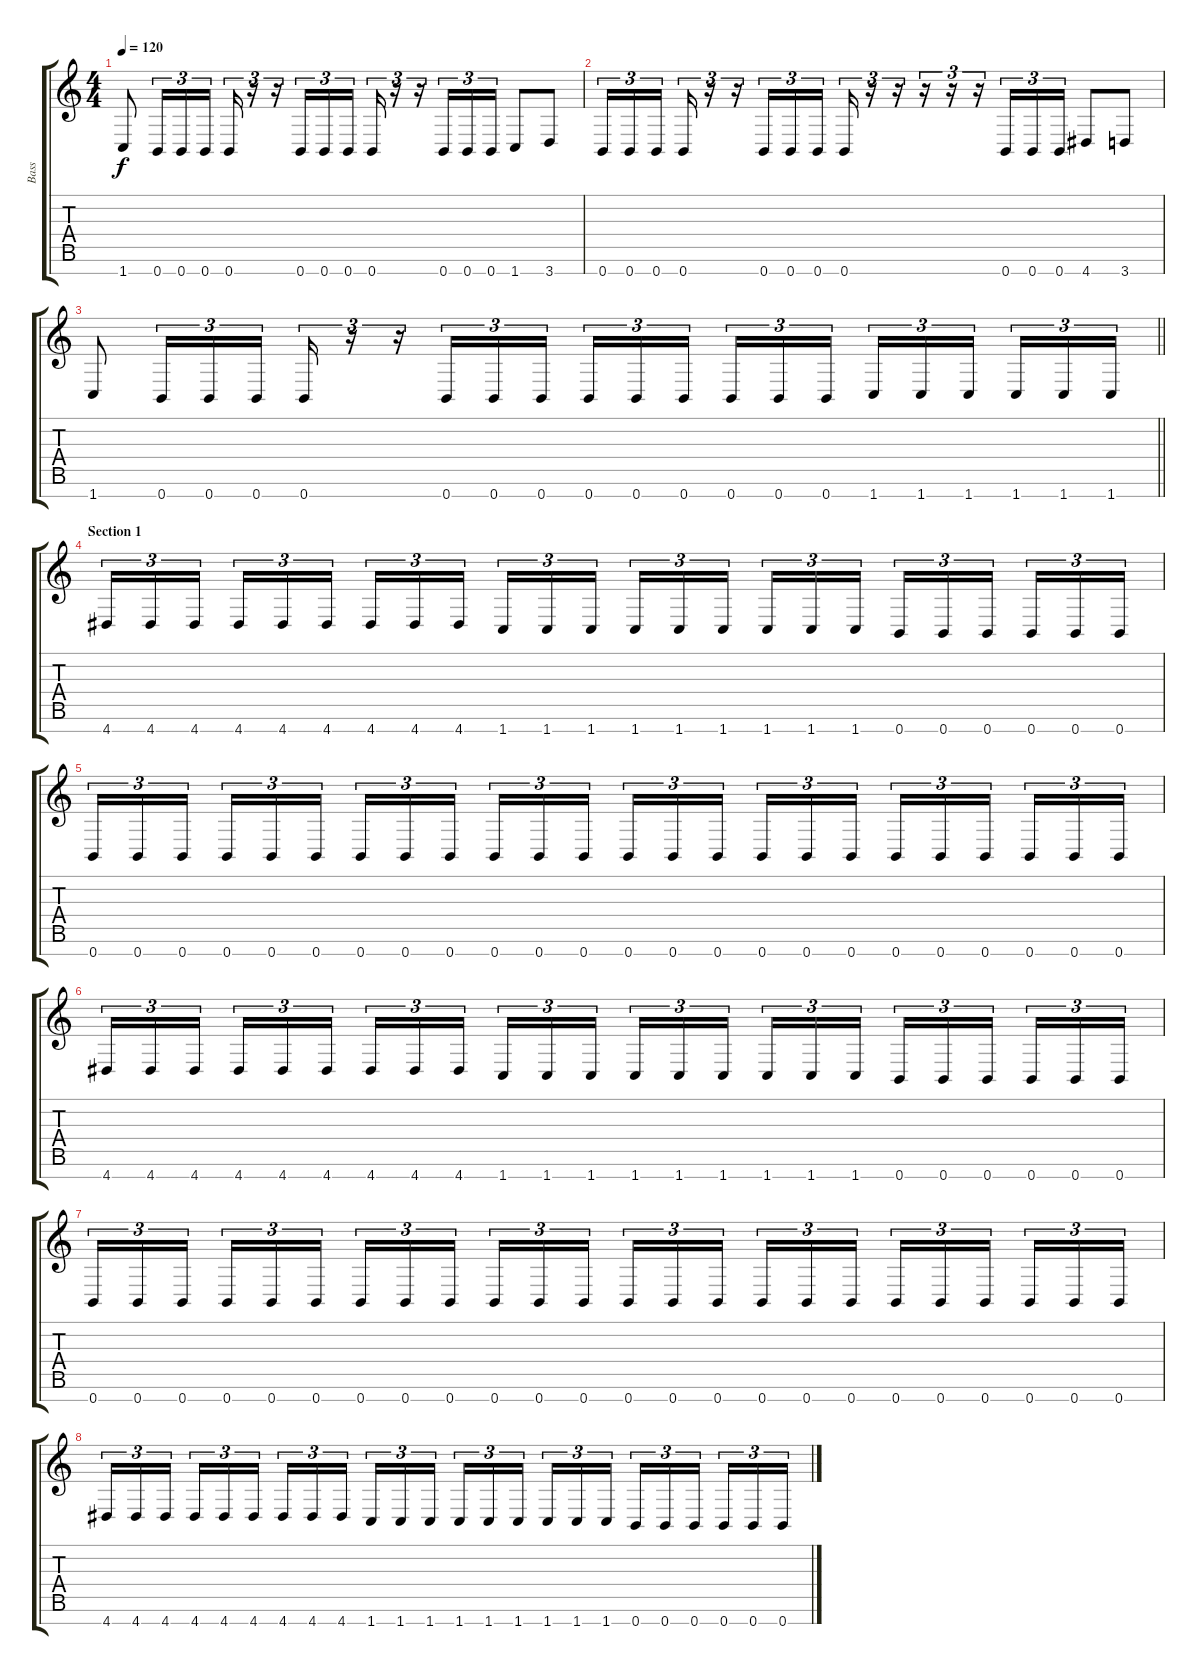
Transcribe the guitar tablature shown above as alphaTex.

\track ("Bass" "Bass") {instrument electricbasspick}
\staff {score tabs}
\tuning (E4 B3 G3 D3 A2 E2 B1) {hide}
\ts (4 4)
\tempo 120
\clef g2
\ks c
1.7.8{dy f} 0.7.16{tu (3 2)} 0.7.16{tu (3 2)} 0.7.16{tu (3 2)} 0.7.16{tu (3 2)} r.16{tu (3 2)} r.16{tu (3 2)} 0.7.16{tu (3 2)} 0.7.16{tu (3 2)} 0.7.16{tu (3 2)} 0.7.16{tu (3 2)} r.16{tu (3 2)} r.16{tu (3 2)} 0.7.16{tu (3 2)} 0.7.16{tu (3 2)} 0.7.16{tu (3 2)} 1.7.8 3.7.8 |
0.7.16{tu (3 2)} 0.7.16{tu (3 2)} 0.7.16{tu (3 2) beam splitsecondary} 0.7.16{tu (3 2)} r.16{tu (3 2)} r.16{tu (3 2)} 0.7.16{tu (3 2)} 0.7.16{tu (3 2)} 0.7.16{tu (3 2) beam splitsecondary} 0.7.16{tu (3 2)} r.16{tu (3 2)} r.16{tu (3 2)} r.16{tu (3 2)} r.16{tu (3 2)} r.16{tu (3 2)} 0.7.16{tu (3 2)} 0.7.16{tu (3 2)} 0.7.16{tu (3 2)} 4.7.8 3.7.8 |
\barLineRight lightlight
1.7.8 0.7.16{tu (3 2)} 0.7.16{tu (3 2)} 0.7.16{tu (3 2)} 0.7.16{tu (3 2)} r.16{tu (3 2)} r.16{tu (3 2)} 0.7.16{tu (3 2)} 0.7.16{tu (3 2)} 0.7.16{tu (3 2)} 0.7.16{tu (3 2)} 0.7.16{tu (3 2)} 0.7.16{tu (3 2) beam splitsecondary} 0.7.16{tu (3 2)} 0.7.16{tu (3 2)} 0.7.16{tu (3 2)} 1.7.16{tu (3 2)} 1.7.16{tu (3 2)} 1.7.16{tu (3 2) beam splitsecondary} 1.7.16{tu (3 2)} 1.7.16{tu (3 2)} 1.7.16{tu (3 2)} |
\section ("" "Section 1")
4.7.16{tu (3 2)} 4.7.16{tu (3 2)} 4.7.16{tu (3 2) beam splitsecondary} 4.7.16{tu (3 2)} 4.7.16{tu (3 2)} 4.7.16{tu (3 2)} 4.7.16{tu (3 2)} 4.7.16{tu (3 2)} 4.7.16{tu (3 2) beam splitsecondary} 1.7.16{tu (3 2)} 1.7.16{tu (3 2)} 1.7.16{tu (3 2)} 1.7.16{tu (3 2)} 1.7.16{tu (3 2)} 1.7.16{tu (3 2) beam splitsecondary} 1.7.16{tu (3 2)} 1.7.16{tu (3 2)} 1.7.16{tu (3 2)} 0.7.16{tu (3 2)} 0.7.16{tu (3 2)} 0.7.16{tu (3 2) beam splitsecondary} 0.7.16{tu (3 2)} 0.7.16{tu (3 2)} 0.7.16{tu (3 2)} |
0.7.16{tu (3 2)} 0.7.16{tu (3 2)} 0.7.16{tu (3 2) beam splitsecondary} 0.7.16{tu (3 2)} 0.7.16{tu (3 2)} 0.7.16{tu (3 2)} 0.7.16{tu (3 2)} 0.7.16{tu (3 2)} 0.7.16{tu (3 2) beam splitsecondary} 0.7.16{tu (3 2)} 0.7.16{tu (3 2)} 0.7.16{tu (3 2)} 0.7.16{tu (3 2)} 0.7.16{tu (3 2)} 0.7.16{tu (3 2) beam splitsecondary} 0.7.16{tu (3 2)} 0.7.16{tu (3 2)} 0.7.16{tu (3 2)} 0.7.16{tu (3 2)} 0.7.16{tu (3 2)} 0.7.16{tu (3 2) beam splitsecondary} 0.7.16{tu (3 2)} 0.7.16{tu (3 2)} 0.7.16{tu (3 2)} |
4.7.16{tu (3 2)} 4.7.16{tu (3 2)} 4.7.16{tu (3 2) beam splitsecondary} 4.7.16{tu (3 2)} 4.7.16{tu (3 2)} 4.7.16{tu (3 2)} 4.7.16{tu (3 2)} 4.7.16{tu (3 2)} 4.7.16{tu (3 2) beam splitsecondary} 1.7.16{tu (3 2)} 1.7.16{tu (3 2)} 1.7.16{tu (3 2)} 1.7.16{tu (3 2)} 1.7.16{tu (3 2)} 1.7.16{tu (3 2) beam splitsecondary} 1.7.16{tu (3 2)} 1.7.16{tu (3 2)} 1.7.16{tu (3 2)} 0.7.16{tu (3 2)} 0.7.16{tu (3 2)} 0.7.16{tu (3 2) beam splitsecondary} 0.7.16{tu (3 2)} 0.7.16{tu (3 2)} 0.7.16{tu (3 2)} |
0.7.16{tu (3 2)} 0.7.16{tu (3 2)} 0.7.16{tu (3 2) beam splitsecondary} 0.7.16{tu (3 2)} 0.7.16{tu (3 2)} 0.7.16{tu (3 2)} 0.7.16{tu (3 2)} 0.7.16{tu (3 2)} 0.7.16{tu (3 2) beam splitsecondary} 0.7.16{tu (3 2)} 0.7.16{tu (3 2)} 0.7.16{tu (3 2)} 0.7.16{tu (3 2)} 0.7.16{tu (3 2)} 0.7.16{tu (3 2) beam splitsecondary} 0.7.16{tu (3 2)} 0.7.16{tu (3 2)} 0.7.16{tu (3 2)} 0.7.16{tu (3 2)} 0.7.16{tu (3 2)} 0.7.16{tu (3 2) beam splitsecondary} 0.7.16{tu (3 2)} 0.7.16{tu (3 2)} 0.7.16{tu (3 2)} |
4.7.16{tu (3 2)} 4.7.16{tu (3 2)} 4.7.16{tu (3 2) beam splitsecondary} 4.7.16{tu (3 2)} 4.7.16{tu (3 2)} 4.7.16{tu (3 2)} 4.7.16{tu (3 2)} 4.7.16{tu (3 2)} 4.7.16{tu (3 2) beam splitsecondary} 1.7.16{tu (3 2)} 1.7.16{tu (3 2)} 1.7.16{tu (3 2)} 1.7.16{tu (3 2)} 1.7.16{tu (3 2)} 1.7.16{tu (3 2) beam splitsecondary} 1.7.16{tu (3 2)} 1.7.16{tu (3 2)} 1.7.16{tu (3 2)} 0.7.16{tu (3 2)} 0.7.16{tu (3 2)} 0.7.16{tu (3 2) beam splitsecondary} 0.7.16{tu (3 2)} 0.7.16{tu (3 2)} 0.7.16{tu (3 2)}
